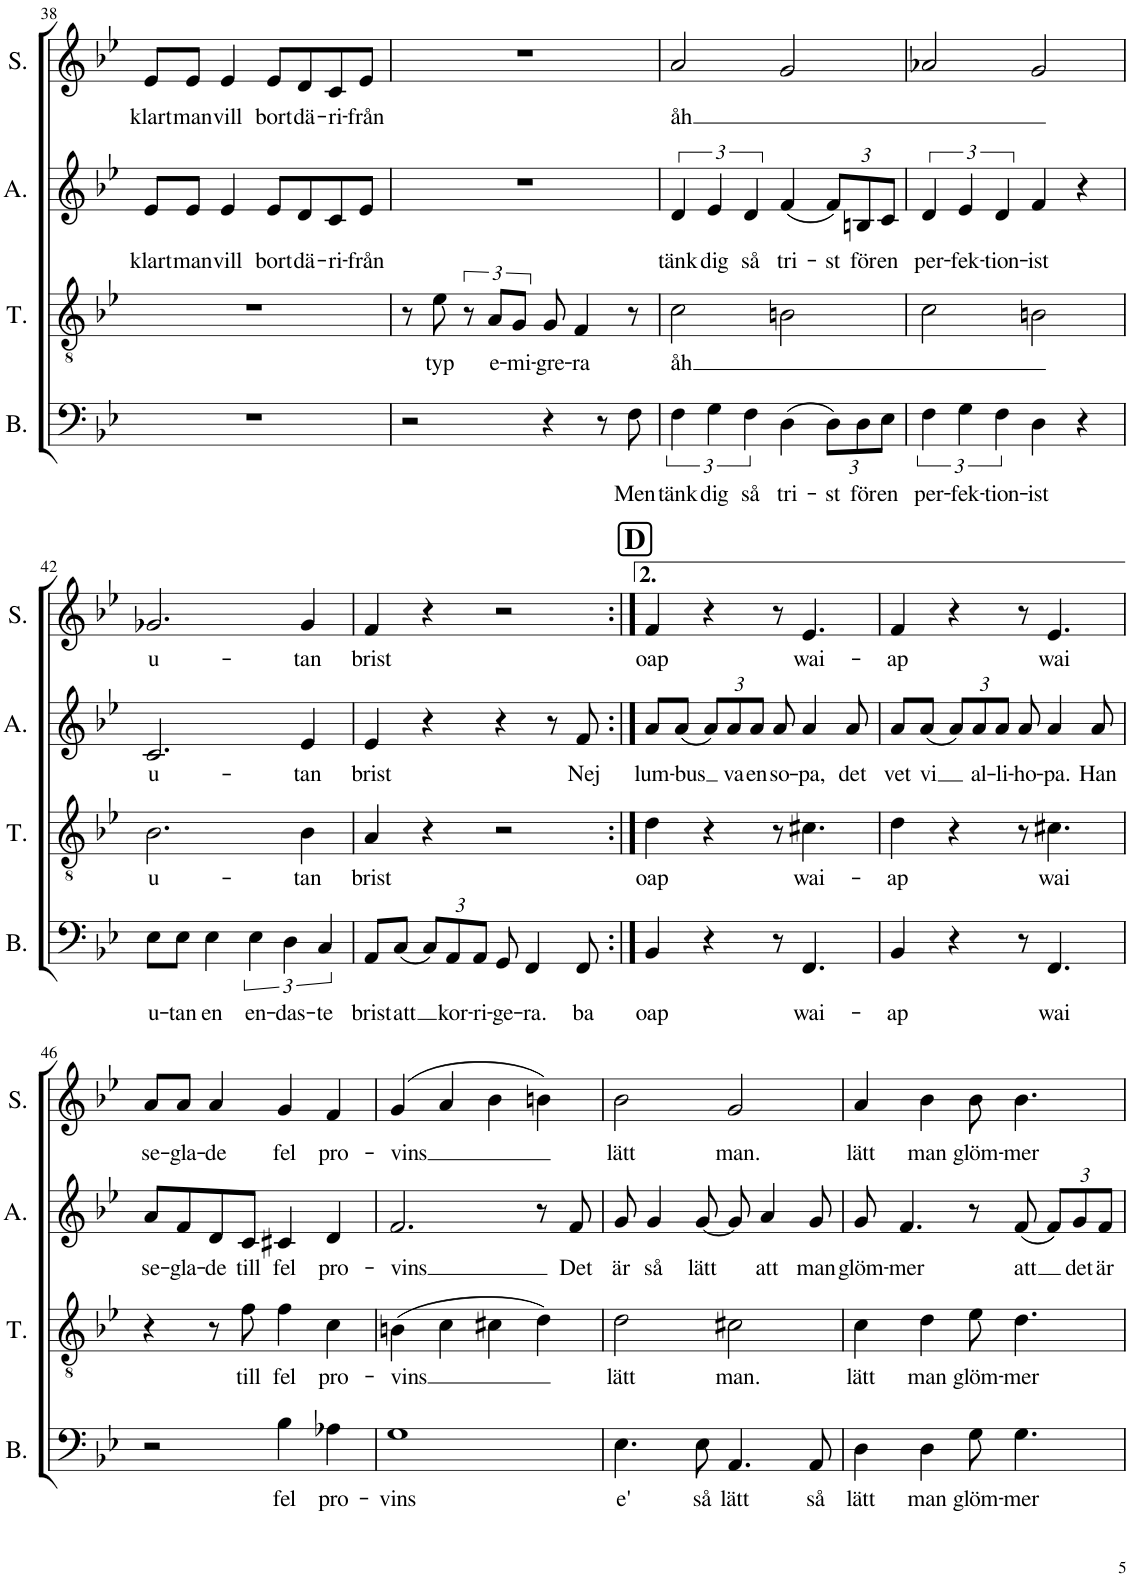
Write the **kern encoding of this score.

**kern	**text	**kern	**text	**kern	**text	**kern	**text
*part4	*part4	*part3	*part3	*part2	*part2	*part1	*part1
*staff4	*staff4	*staff3	*staff3	*staff2	*staff2	*staff1	*staff1
*I"Bass	*	*I"Tenor	*	*I"Alto	*	*I"Soprano	*
*I'B.	*	*I'T.	*	*I'A.	*	*I'S.	*
!!LO:PB:g=z
*clefF4	*	*clefGv2	*	*clefG2	*	*clefG2	*
*k[b-e-]	*	*k[b-e-]	*	*k[b-e-]	*	*k[b-e-]	*
*M4/4	*	*M4/4	*	*M4/4	*	*M4/4	*
=38	=38	=38	=38	=38	=38	=38	=38
!	!	!	!	!	!LO:LY:b	!	!LO:LY:b
1r	.	1r	.	8e-/L	klart	8e-/L	klart
!	!	!	!	!	!LO:LY:b	!	!LO:LY:b
.	.	.	.	8e-/J	man	8e-/J	man
!	!	!	!	!	!LO:LY:b	!	!LO:LY:b
.	.	.	.	4e-/	vill	4e-/	vill
!	!	!	!	!	!LO:LY:b	!	!LO:LY:b
.	.	.	.	8e-/L	bort	8e-/L	bort
!	!	!	!	!	!LO:LY:b	!	!LO:LY:b
.	.	.	.	8d/	dä-	8d/	dä-
!	!	!	!	!	!LO:LY:b	!	!LO:LY:b
.	.	.	.	8c/	-ri-	8c/	-ri-
!	!	!	!	!	!LO:LY:b	!	!LO:LY:b
.	.	.	.	8e-/J	-från	8e-/J	-från
=39	=39	=39	=39	=39	=39	=39	=39
2r	.	8r	.	1r	.	1r	.
!	!	!	!LO:LY:b	!	!	!	!
.	.	8e-\	typ	.	.	.	.
.	.	12r	.	.	.	.	.
!	!	!	!LO:LY:b	!	!	!	!
.	.	12A/L	e-	.	.	.	.
!	!	!	!LO:LY:b	!	!	!	!
.	.	12G/J	-mi-	.	.	.	.
!	!	!	!LO:LY:b	!	!	!	!
4r	.	8G/	-gre-	.	.	.	.
!	!	!	!LO:LY:b	!	!	!	!
.	.	4F/	-ra	.	.	.	.
8r	.	.	.	.	.	.	.
!	!LO:LY:b	!	!	!	!	!	!
8F\	Men	8r	.	.	.	.	.
=40	=40	=40	=40	=40	=40	=40	=40
!	!LO:LY:b	!	!LO:LY:b	!	!LO:LY:b	!	!LO:LY:b
6F\	tänk	2c\	åh	6d/	tänk	2a/	åh
!	!LO:LY:b	!	!	!	!LO:LY:b	!	!
6G\	dig	.	.	6e-/	dig	.	.
!	!LO:LY:b	!	!	!	!LO:LY:b	!	!
6F\	så	.	.	6d/	så	.	.
!	!LO:LY:b	!	!	!	!LO:LY:b	!	!
(4D\	tri-	2Bn\	.	(4f/	tri-	2g/	.
*Xbrackettup	*	*	*	*	*	*	*
!	!LO:LY:b	!	!	!	!	!	!
*	*	*	*	*Xbrackettup	*	*	*
!	!	!	!	!	!LO:LY:b	!	!
12D\L)	-st	.	.	12f/L)	-st	.	.
!	!LO:LY:b	!	!	!	!LO:LY:b	!	!
12D\	för	.	.	12Bn/	för	.	.
!	!LO:LY:b	!	!	!	!LO:LY:b	!	!
12E-\J	en	.	.	12c/J	en	.	.
=41	=41	=41	=41	=41	=41	=41	=41
*brackettup	*	*	*	*	*	*	*
!	!LO:LY:b	!	!	!	!	!	!
*	*	*	*	*brackettup	*	*	*
!	!	!	!	!	!LO:LY:b	!	!
6F\	per-	2c\	.	6d/	per-	2a-X/	.
!	!LO:LY:b	!	!	!	!LO:LY:b	!	!
6G\	-fek-	.	.	6e-/	-fek-	.	.
!	!LO:LY:b	!	!	!	!LO:LY:b	!	!
6F\	-tion-	.	.	6d/	-tion-	.	.
!	!LO:LY:b	!	!	!	!LO:LY:b	!	!
4D\	-ist	2Bn\	.	4f/	-ist	2g/	.
4r	.	.	.	4r	.	.	.
!!LO:LB:g=z
=42	=42	=42	=42	=42	=42	=42	=42
!	!LO:LY:b	!	!LO:LY:b	!	!LO:LY:b	!	!LO:LY:b
8E-\L	u-	2.B-\	u-	2.c/	u-	2.g-X/	u-
!	!LO:LY:b	!	!	!	!	!	!
8E-\J	-tan	.	.	.	.	.	.
!	!LO:LY:b	!	!	!	!	!	!
4E-\	en	.	.	.	.	.	.
!	!LO:LY:b	!	!	!	!	!	!
6E-\	en-	.	.	.	.	.	.
!	!LO:LY:b	!	!	!	!	!	!
6D\	-das-	.	.	.	.	.	.
!	!	!	!LO:LY:b	!	!LO:LY:b	!	!LO:LY:b
.	.	4B-\	-tan	4e-/	-tan	4g-/	-tan
!	!LO:LY:b	!	!	!	!	!	!
6C/	-te	.	.	.	.	.	.
=43	=43	=43	=43	=43	=43	=43	=43
!	!LO:LY:b	!	!LO:LY:b	!	!LO:LY:b	!	!LO:LY:b
8AA/L	brist	4A/	brist	4e-/	brist	4f/	brist
!	!LO:LY:b	!	!	!	!	!	!
(8C/J	att	.	.	.	.	.	.
*Xbrackettup	*	*	*	*	*	*	*
12C/L)	.	4r	.	4r	.	4r	.
!	!LO:LY:b	!	!	!	!	!	!
12AA/	kor-	.	.	.	.	.	.
!	!LO:LY:b	!	!	!	!	!	!
12AA/J	-ri-	.	.	.	.	.	.
!	!LO:LY:b	!	!	!	!	!	!
8GG/	-ge-	2r	.	4r	.	2r	.
!	!LO:LY:b	!	!	!	!	!	!
4FF/	-ra.	.	.	.	.	.	.
.	.	.	.	8r	.	.	.
!	!LO:LY:b	!	!	!	!LO:LY:b	!	!
8FF/	ba	.	.	8f/	Nej	.	.
!!LO:REH:place=s1:a:B:cj:fs=14:t=D
=44:|!	=44:|!	=44:|!	=44:|!	=44:|!	=44:|!	=44:|!	=44:|!
!	!LO:LY:b	!	!LO:LY:b	!	!LO:LY:b	!	!LO:LY:b
4BB-/	oap	4d\	oap	8a/L	lum-	4f/	oap
!	!	!	!	!	!LO:LY:b	!	!
.	.	.	.	(8a/J	-bus	.	.
*	*	*	*	*Xbrackettup	*	*	*
4r	.	4r	.	12a/L)	.	4r	.
!	!	!	!	!	!LO:LY:b	!	!
.	.	.	.	12a/	va	.	.
!	!	!	!	!	!LO:LY:b	!	!
.	.	.	.	12a/J	en	.	.
!	!	!	!	!	!LO:LY:b	!	!
8r	.	8r	.	8a/	so-	8r	.
!	!LO:LY:b	!	!LO:LY:b	!	!LO:LY:b	!	!LO:LY:b
4.FF/	wai-	4.c#X\	wai-	4a/	-pa,	4.e-/	wai-
!	!	!	!	!	!LO:LY:b	!	!
.	.	.	.	8a/	det	.	.
=45	=45	=45	=45	=45	=45	=45	=45
!	!LO:LY:b	!	!LO:LY:b	!	!LO:LY:b	!	!LO:LY:b
4BB-/	-ap	4d\	-ap	8a/L	vet	4f/	-ap
!	!	!	!	!	!LO:LY:b	!	!
.	.	.	.	(8a/J	vi	.	.
4r	.	4r	.	12a/L)	.	4r	.
!	!	!	!	!	!LO:LY:b	!	!
.	.	.	.	12a/	al-	.	.
!	!	!	!	!	!LO:LY:b	!	!
.	.	.	.	12a/J	-li-	.	.
!	!	!	!	!	!LO:LY:b	!	!
8r	.	8r	.	8a/	-ho-	8r	.
!	!LO:LY:b	!	!LO:LY:b	!	!LO:LY:b	!	!LO:LY:b
4.FF/	wai	4.c#X\	wai	4a/	-pa.	4.e-/	wai
!	!	!	!	!	!LO:LY:b	!	!
.	.	.	.	8a/	Han	.	.
!!LO:LB:g=z
=46	=46	=46	=46	=46	=46	=46	=46
!	!	!	!	!	!LO:LY:b	!	!LO:LY:b
2r	.	4r	.	8a/L	se-	8a/L	se-
!	!	!	!	!	!LO:LY:b	!	!LO:LY:b
.	.	.	.	8f/	-gla-	8a/J	-gla-
!	!	!	!	!	!LO:LY:b	!	!LO:LY:b
.	.	8r	.	8d/	-de	4a/	-de
!	!	!	!LO:LY:b	!	!LO:LY:b	!	!
.	.	8f\	till	8c/J	till	.	.
!	!LO:LY:b	!	!LO:LY:b	!	!LO:LY:b	!	!LO:LY:b
4B-\	fel	4f\	fel	4c#X/	fel	4g/	fel
!	!LO:LY:b	!	!LO:LY:b	!	!LO:LY:b	!	!LO:LY:b
4A-X\	pro-	4c\	pro-	4d/	pro-	4f/	pro-
=47	=47	=47	=47	=47	=47	=47	=47
!	!LO:LY:b	!	!LO:LY:b	!	!LO:LY:b	!	!LO:LY:b
1G	-vins	(4Bn\	-vins	2.f/	-vins	(4g/	-vins
.	.	4c\	.	.	.	4a/	.
.	.	4c#X\	.	.	.	4b-\	.
.	.	4d\)	.	8r	.	4bn\)	.
!	!	!	!	!	!LO:LY:b	!	!
.	.	.	.	8f/	Det	.	.
=48	=48	=48	=48	=48	=48	=48	=48
!	!LO:LY:b	!	!LO:LY:b	!	!LO:LY:b	!	!LO:LY:b
4.E-\	e'	2d\	lätt	8g/	är	2b-\	lätt
!	!	!	!	!	!LO:LY:b	!	!
.	.	.	.	4g/	så	.	.
!	!LO:LY:b	!	!	!	!LO:LY:b	!	!
8E-\	så	.	.	[8g/	lätt	.	.
!	!LO:LY:b	!	!LO:LY:b	!	!	!	!LO:LY:b
4.AA/	lätt	2c#X\	man.	8g/]	.	2g/	man.
!	!	!	!	!	!LO:LY:b	!	!
.	.	.	.	4a/	att	.	.
!	!LO:LY:b	!	!	!	!LO:LY:b	!	!
8AA/	så	.	.	8g/	man	.	.
=49	=49	=49	=49	=49	=49	=49	=49
!	!LO:LY:b	!	!LO:LY:b	!	!LO:LY:b	!	!LO:LY:b
4D\	lätt	4c\	lätt	8g/	glöm-	4a/	lätt
!	!	!	!	!	!LO:LY:b	!	!
.	.	.	.	4.f/	-mer	.	.
!	!LO:LY:b	!	!LO:LY:b	!	!	!	!LO:LY:b
4D\	man	4d\	man	.	.	4b-\	man
!	!LO:LY:b	!	!LO:LY:b	!	!	!	!LO:LY:b
8G\	glöm-	8e-\	glöm-	8r	.	8b-\	glöm-
!	!LO:LY:b	!	!LO:LY:b	!	!LO:LY:b	!	!LO:LY:b
4.G\	-mer	4.d\	-mer	(8f/	att	4.b-\	-mer
.	.	.	.	12f/L)	.	.	.
!	!	!	!	!	!LO:LY:b	!	!
.	.	.	.	12g/	det	.	.
!	!	!	!	!	!LO:LY:b	!	!
.	.	.	.	12f/J	är	.	.
=	=	=	=	=	=	=	=
*-	*-	*-	*-	*-	*-	*-	*-
